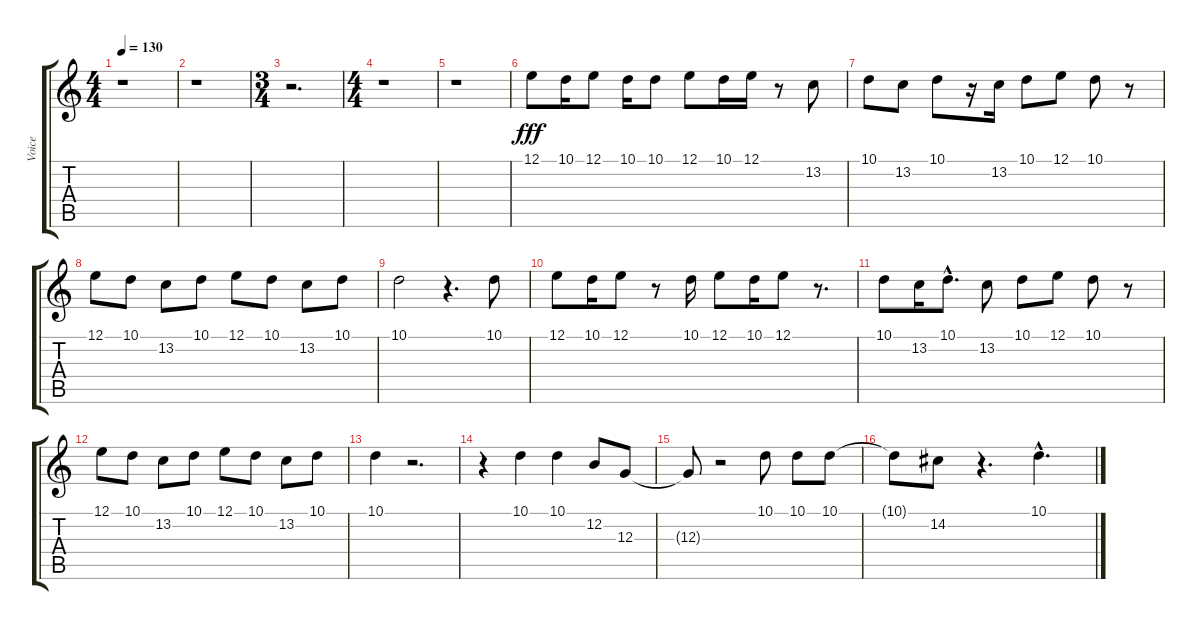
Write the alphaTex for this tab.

\track ("Voice" "Voice") {instrument shakuhachi}
\staff {score tabs}
\tuning (E4 B3 G3 D3 A2 E2) {hide}
\ts (4 4)
\tempo 130
\clef g2
\ks c
r.1{dy fff} |
r.1 |
\ts (3 4)
r.2{d} |
\ts (4 4)
r.1 |
r.1 |
12.1.8 10.1.16 12.1.8 10.1.16 10.1.8 12.1.8 10.1.16 12.1.16 r.8 13.2.8 |
10.1.8 13.2.8 10.1.8 r.16 13.2.16 10.1.8 12.1.8 10.1.8 r.8 |
12.1.8 10.1.8 13.2.8 10.1.8 12.1.8 10.1.8 13.2.8 10.1.8 |
10.1.2 r.4{d} 10.1.8 |
12.1.8 10.1.16 12.1.8 r.8 10.1.16 12.1.8 10.1.16 12.1.8 r.8{d} |
10.1.8 13.2.16 10.1{hac}.8{d} 13.2.8 10.1.8 12.1.8 10.1.8 r.8 |
12.1.8 10.1.8 13.2.8 10.1.8 12.1.8 10.1.8 13.2.8 10.1.8 |
10.1.4 r.2{d} |
r.4 10.1.4 10.1.4 12.2.8 12.3.8 |
12.3{t}.8 r.2 10.1.8 10.1.8 10.1.8 |
10.1{t}.8 14.2.8 r.4{d} 10.1{hac}.4{d}
